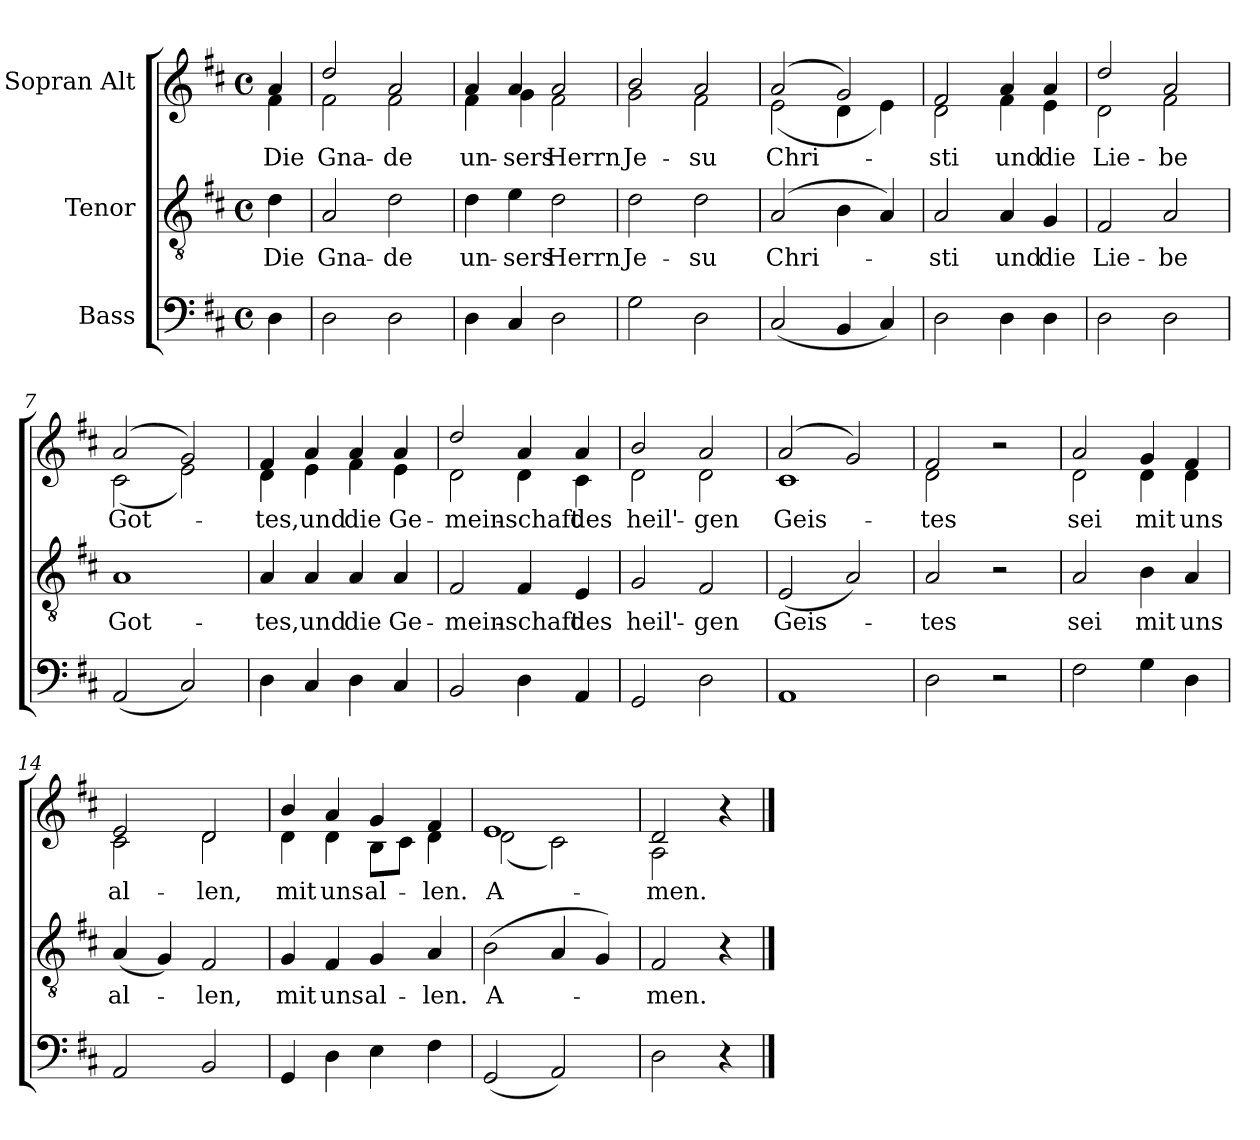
**kern	**kern	**text	**kern	**text
*part3	*part2	*part2	*part1	*part1
*staff3	*staff2	*staff2	*staff1	*staff1
*I"Bass	*I"Tenor	*	*I"Sopran Alt	*
*clefF4	*clefGv2	*	*clefG2	*
*k[f#c#]	*k[f#c#]	*	*k[f#c#]	*
*M4/4	*M4/4	*	*M4/4	*
*met(c)	*met(c)	*	*met(c)	*
=	=	=	=	=
!	!	!LO:LY:b	!	!LO:LY:b
*	*	*	*^	*
4D\	4d\	Die	4a/	4f#\	Die
=1	=1	=1	=1	=1	=1
!	!	!LO:LY:b	!	!	!LO:LY:b
2D\	2A/	Gna-	2dd/	2f#\	Gna-
!	!	!LO:LY:b	!	!	!LO:LY:b
2D\	2d\	-de	2a/	2f#\	-de
=2	=2	=2	=2	=2	=2
!	!	!LO:LY:b	!	!	!LO:LY:b
4D\	4d\	un-	4a/	4f#\	un-
!	!	!LO:LY:b	!	!	!LO:LY:b
4C#/	4e\	-sers	4a/	4g\	-sers
!	!	!LO:LY:b	!	!	!LO:LY:b
2D\	2d\	Herrn	2a/	2f#\	Herrn
=3	=3	=3	=3	=3	=3
!	!	!LO:LY:b	!	!	!LO:LY:b
2G\	2d\	Je-	2b/	2g\	Je-
!	!	!LO:LY:b	!	!	!LO:LY:b
2D\	2d\	-su	2a/	2f#\	-su
=4	=4	=4	=4	=4	=4
!	!	!LO:LY:b	!	!	!LO:LY:b
(2C#/	(2A/	Chri-	(2a/	(2e\	Chri-
4BB/	4B\	.	2g/)	4d\	.
4C#/)	4A/)	.	.	4e\)	.
!!LO:LB:g=z	!!
=5	=5	=5	=5	=5	=5
!	!	!LO:LY:b	!	!	!LO:LY:b
2D\	2A/	-sti	2f#/	2d\	-sti
!	!	!LO:LY:b	!	!	!LO:LY:b
4D\	4A/	und	4a/	4f#\	und
!	!	!LO:LY:b	!	!	!LO:LY:b
4D\	4G/	die	4a/	4e\	die
=6	=6	=6	=6	=6	=6
!	!	!LO:LY:b	!	!	!LO:LY:b
2D\	2F#/	Lie-	2dd/	2d\	Lie-
!	!	!LO:LY:b	!	!	!LO:LY:b
2D\	2A/	-be	2a/	2f#\	-be
=7	=7	=7	=7	=7	=7
!	!	!LO:LY:b	!	!	!LO:LY:b
(2AA/	1A	Got-	(2a/	(2c#\	Got-
2C#/)	.	.	2g/)	2e\)	.
=8	=8	=8	=8	=8	=8
!	!	!LO:LY:b	!	!	!LO:LY:b
4D\	4A/	-tes,	4f#/	4d\	-tes,
!	!	!LO:LY:b	!	!	!LO:LY:b
4C#/	4A/	und	4a/	4e\	und
!	!	!LO:LY:b	!	!	!LO:LY:b
4D\	4A/	die	4a/	4f#\	die
!	!	!LO:LY:b	!	!	!LO:LY:b
4C#/	4A/	Ge-	4a/	4e\	Ge-
!!LO:LB:g=z	!!
=9	=9	=9	=9	=9	=9
!	!	!LO:LY:b	!	!	!LO:LY:b
2BB/	2F#/	-mein-	2dd/	2d\	-mein-
!	!	!LO:LY:b	!	!	!LO:LY:b
4D\	4F#/	-schaft	4a/	4d\	-schaft
!	!	!LO:LY:b	!	!	!LO:LY:b
4AA/	4E/	des	4a/	4c#\	des
=10	=10	=10	=10	=10	=10
!	!	!LO:LY:b	!	!	!LO:LY:b
2GG/	2G/	heil'-	2b/	2d\	heil'-
!	!	!LO:LY:b	!	!	!LO:LY:b
2D\	2F#/	-gen	2a/	2d\	-gen
=11	=11	=11	=11	=11	=11
!	!	!LO:LY:b	!	!	!LO:LY:b
1AA	(2E/	Geis-	(2a/	1c#	Geis-
.	2A/)	.	2g/)	.	.
=12	=12	=12	=12	=12	=12
!	!	!LO:LY:b	!	!	!LO:LY:b
2D\	2A/	-tes	2f#/	2d\	-tes
2r	2r	.	2r	2ryy	.
=13	=13	=13	=13	=13	=13
!	!	!LO:LY:b	!	!	!LO:LY:b
2F#\	2A/	sei	2a/	2d\	sei
!	!	!LO:LY:b	!	!	!LO:LY:b
4G\	4B\	mit	4g/	4d\	mit
!	!	!LO:LY:b	!	!	!LO:LY:b
4D\	4A/	uns	4f#/	4d\	uns
!!LO:LB:g=z	!!
=14	=14	=14	=14	=14	=14
!	!	!LO:LY:b	!	!	!LO:LY:b
2AA/	(4A/	al-	2e/	2c#\	al-
.	4G/)	.	.	.	.
!	!	!LO:LY:b	!	!	!LO:LY:b
2BB/	2F#/	-len,	2d/	2d\	-len,
=15	=15	=15	=15	=15	=15
!	!	!LO:LY:b	!	!	!LO:LY:b
4GG/	4G/	mit	4b/	4d\	mit
!	!	!LO:LY:b	!	!	!LO:LY:b
4D\	4F#/	uns	4a/	4d\	uns
!	!	!LO:LY:b	!	!	!LO:LY:b
4E\	4G/	al-	4g/	8B\L	al-
.	.	.	.	8c#\J	.
!	!	!LO:LY:b	!	!	!LO:LY:b
4F#\	4A/	-len.	4f#/	4d\	-len.
=16	=16	=16	=16	=16	=16
!	!	!LO:LY:b	!	!	!LO:LY:b
(2GG/	(2B\	A-	1e	(2d\	A-
2AA/)	4A/	.	.	2c#\)	.
.	4G/)	.	.	.	.
=17	=17	=17	=17	=17	=17
!	!	!LO:LY:b	!	!	!LO:LY:b
2D\	2F#/	-men.	2d/	2A\	-men.
4r	4r	.	4r	4ryy	.
*	*	*	*v	*v	*
==	==	==	==	==
*-	*-	*-	*-	*-
